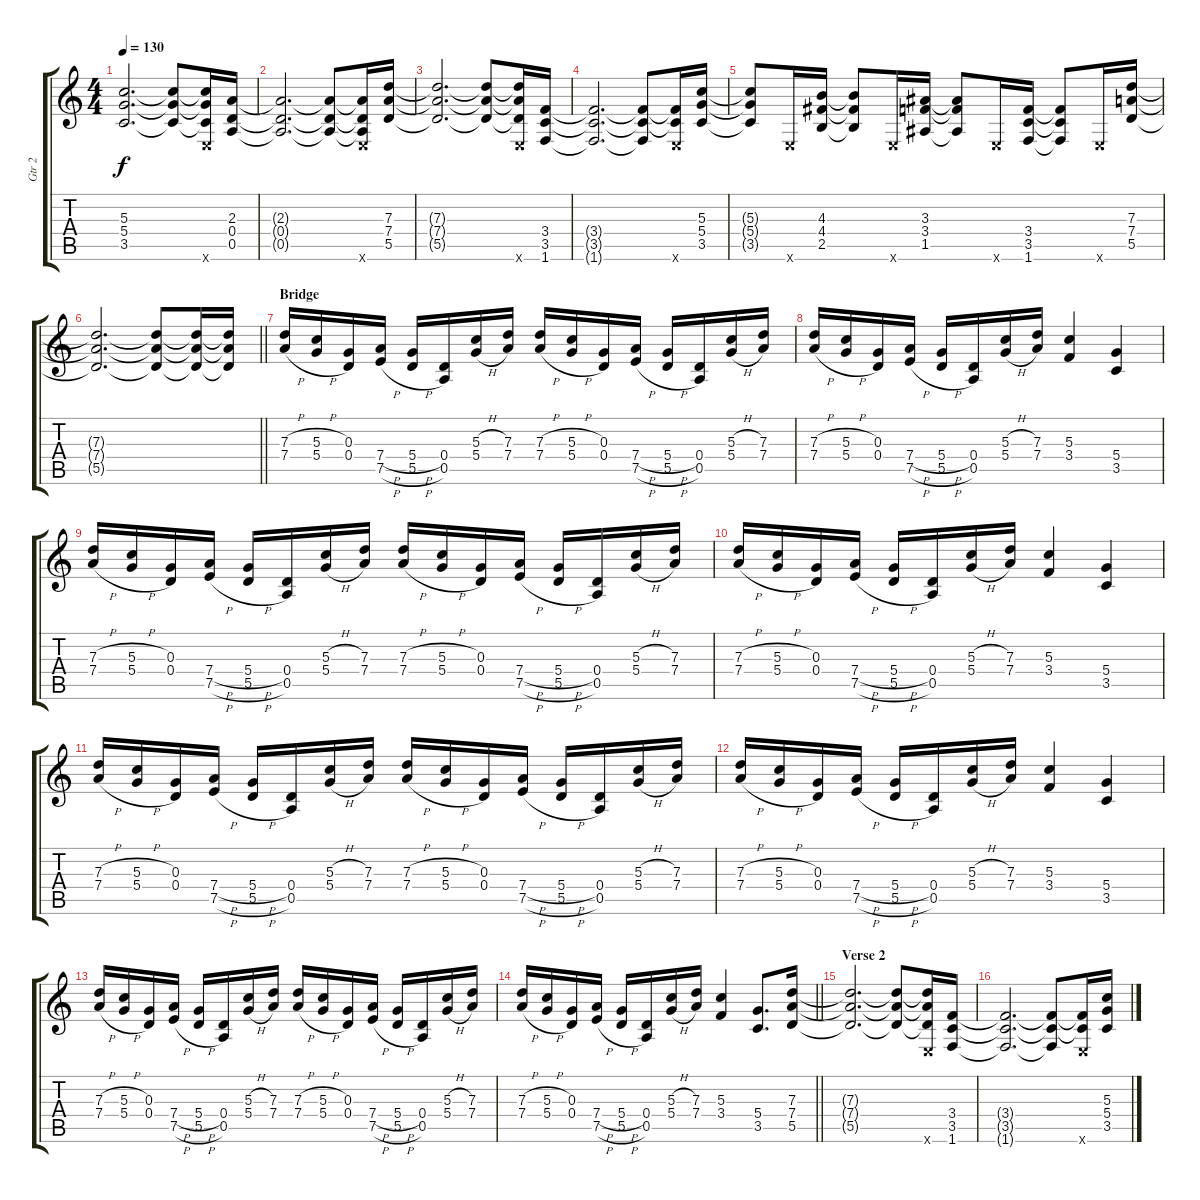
\track ("Gtr 2" "Gtr 2") {instrument distortionguitar}
\staff {score tabs}
\tuning (E4 B3 G3 D3 A2 E2) {hide}
\ts (4 4)
\tempo 130
\clef g2
\ks c
(5.3{t} 5.4{t} 3.5{t}).2{d dy f} (5.3{t} 5.4{t} 3.5{t}).8 (5.3{t} 5.4{t} 3.5{t} 0.6{x}).16 (2.3 0.4 0.5).16 |
(2.3{t} 0.4{t} 0.5{t}).2{d} (2.3{t} 0.4{t} 0.5{t}).8 (2.3{t} 0.4{t} 0.5{t} 0.6{x}).16 (7.3 7.4 5.5).16 |
(7.3{t} 7.4{t} 5.5{t}).2{d} (7.3{t} 7.4{t} 5.5{t}).8 (7.3{t} 7.4{t} 5.5{t} 0.6{x}).16 (3.4 3.5 1.6).16 |
(3.4{t} 3.5{t} 1.6{t}).2{d} (3.4{t} 3.5{t} 1.6{t}).8 (3.4{t} 3.5{t} 0.6{x}).16 (5.3 5.4 3.5).16 |
(5.3{t} 5.4{t} 3.5{t}).8 0.6{x}.16 (4.3 4.4 2.5).16 (4.3{t} 4.4{t} 2.5{t}).8 0.6{x}.16 (3.3 3.4 1.5).16 (3.3{t} 3.4{t} 1.5{t}).8 0.6{x}.16 (3.4 3.5 1.6).16 (3.4{t} 3.5{t} 1.6{t}).8 0.6{x}.16 (7.3 7.4 5.5).16 |
\barLineRight lightlight
(7.3{t} 7.4{t} 5.5{t}).2{d} (7.3{t} 7.4{t} 5.5{t}).8 (7.3{t} 7.4{t} 5.5{t}).16 (7.3{t} 7.4{t} 5.5{t}).16 |
\section ("" "Bridge")
(7.3{h} 7.4{h}).16 (5.3{h} 5.4{h}).16 (0.3 0.4).16 (7.4{h} 7.5{h}).16 (5.4{h} 5.5{h}).16 (0.4 0.5).16 (5.3{h} 5.4{h}).16 (7.3 7.4).16 (7.3{h} 7.4{h}).16 (5.3{h} 5.4{h}).16 (0.3 0.4).16 (7.4{h} 7.5{h}).16 (5.4{h} 5.5{h}).16 (0.4 0.5).16 (5.3{h} 5.4{h}).16 (7.3 7.4).16 |
(7.3{h} 7.4{h}).16 (5.3{h} 5.4{h}).16 (0.3 0.4).16 (7.4{h} 7.5{h}).16 (5.4{h} 5.5{h}).16 (0.4 0.5).16 (5.3{h} 5.4{h}).16 (7.3 7.4).16 (5.3 3.4).4 (5.4 3.5).4 |
(7.3{h} 7.4{h}).16 (5.3{h} 5.4{h}).16 (0.3 0.4).16 (7.4{h} 7.5{h}).16 (5.4{h} 5.5{h}).16 (0.4 0.5).16 (5.3{h} 5.4{h}).16 (7.3 7.4).16 (7.3{h} 7.4{h}).16 (5.3{h} 5.4{h}).16 (0.3 0.4).16 (7.4{h} 7.5{h}).16 (5.4{h} 5.5{h}).16 (0.4 0.5).16 (5.3{h} 5.4{h}).16 (7.3 7.4).16 |
(7.3{h} 7.4{h}).16 (5.3{h} 5.4{h}).16 (0.3 0.4).16 (7.4{h} 7.5{h}).16 (5.4{h} 5.5{h}).16 (0.4 0.5).16 (5.3{h} 5.4{h}).16 (7.3 7.4).16 (5.3 3.4).4 (5.4 3.5).4 |
(7.3{h} 7.4{h}).16 (5.3{h} 5.4{h}).16 (0.3 0.4).16 (7.4{h} 7.5{h}).16 (5.4{h} 5.5{h}).16 (0.4 0.5).16 (5.3{h} 5.4{h}).16 (7.3 7.4).16 (7.3{h} 7.4{h}).16 (5.3{h} 5.4{h}).16 (0.3 0.4).16 (7.4{h} 7.5{h}).16 (5.4{h} 5.5{h}).16 (0.4 0.5).16 (5.3{h} 5.4{h}).16 (7.3 7.4).16 |
(7.3{h} 7.4{h}).16 (5.3{h} 5.4{h}).16 (0.3 0.4).16 (7.4{h} 7.5{h}).16 (5.4{h} 5.5{h}).16 (0.4 0.5).16 (5.3{h} 5.4{h}).16 (7.3 7.4).16 (5.3 3.4).4 (5.4 3.5).4 |
(7.3{h} 7.4{h}).16 (5.3{h} 5.4{h}).16 (0.3 0.4).16 (7.4{h} 7.5{h}).16 (5.4{h} 5.5{h}).16 (0.4 0.5).16 (5.3{h} 5.4{h}).16 (7.3 7.4).16 (7.3{h} 7.4{h}).16 (5.3{h} 5.4{h}).16 (0.3 0.4).16 (7.4{h} 7.5{h}).16 (5.4{h} 5.5{h}).16 (0.4 0.5).16 (5.3{h} 5.4{h}).16 (7.3 7.4).16 |
\barLineRight lightlight
(7.3{h} 7.4{h}).16 (5.3{h} 5.4{h}).16 (0.3 0.4).16 (7.4{h} 7.5{h}).16 (5.4{h} 5.5{h}).16 (0.4 0.5).16 (5.3{h} 5.4{h}).16 (7.3 7.4).16 (5.3 3.4).4 (5.4 3.5).8{d} (7.3 7.4 5.5).16 |
\section ("" "Verse 2")
(7.3{t} 7.4{t} 5.5{t}).2{d} (7.3{t} 7.4{t} 5.5{t}).8 (7.3{t} 7.4{t} 5.5{t} 0.6{x}).16 (3.4 3.5 1.6).16 |
(3.4{t} 3.5{t} 1.6{t}).2{d} (3.4{t} 3.5{t} 1.6{t}).8 (3.4{t} 3.5{t} 0.6{x}).16 (5.3 5.4 3.5).16
